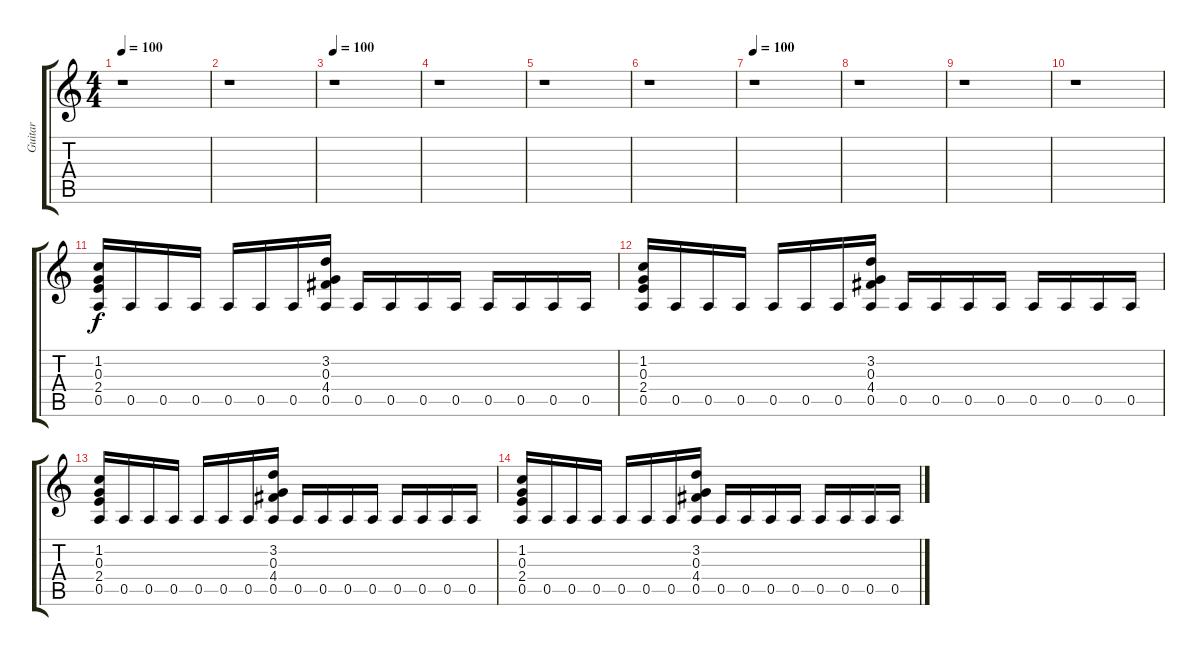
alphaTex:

\track ("Guitar" "Guitar") {instrument distortionguitar}
\staff {score tabs}
\tuning (E4 B3 G3 D3 A2 E2) {hide}
\ts (4 4)
\tempo 100
\clef g2
\ks c
r.1{dy f} |
r.1 |
\tempo 100
r.1 |
r.1 |
r.1 |
r.1 |
\tempo 100
r.1 |
r.1 |
r.1 |
r.1 |
(1.2 0.3 2.4 0.5).16 0.5.16 0.5.16 0.5.16 0.5.16 0.5.16 0.5.16 (3.2 0.3 4.4 0.5).16 0.5.16 0.5.16 0.5.16 0.5.16 0.5.16 0.5.16 0.5.16 0.5.16 |
(1.2 0.3 2.4 0.5).16 0.5.16 0.5.16 0.5.16 0.5.16 0.5.16 0.5.16 (3.2 0.3 4.4 0.5).16 0.5.16 0.5.16 0.5.16 0.5.16 0.5.16 0.5.16 0.5.16 0.5.16 |
(1.2 0.3 2.4 0.5).16 0.5.16 0.5.16 0.5.16 0.5.16 0.5.16 0.5.16 (3.2 0.3 4.4 0.5).16 0.5.16 0.5.16 0.5.16 0.5.16 0.5.16 0.5.16 0.5.16 0.5.16 |
(1.2 0.3 2.4 0.5).16 0.5.16 0.5.16 0.5.16 0.5.16 0.5.16 0.5.16 (3.2 0.3 4.4 0.5).16 0.5.16 0.5.16 0.5.16 0.5.16 0.5.16 0.5.16 0.5.16 0.5.16
